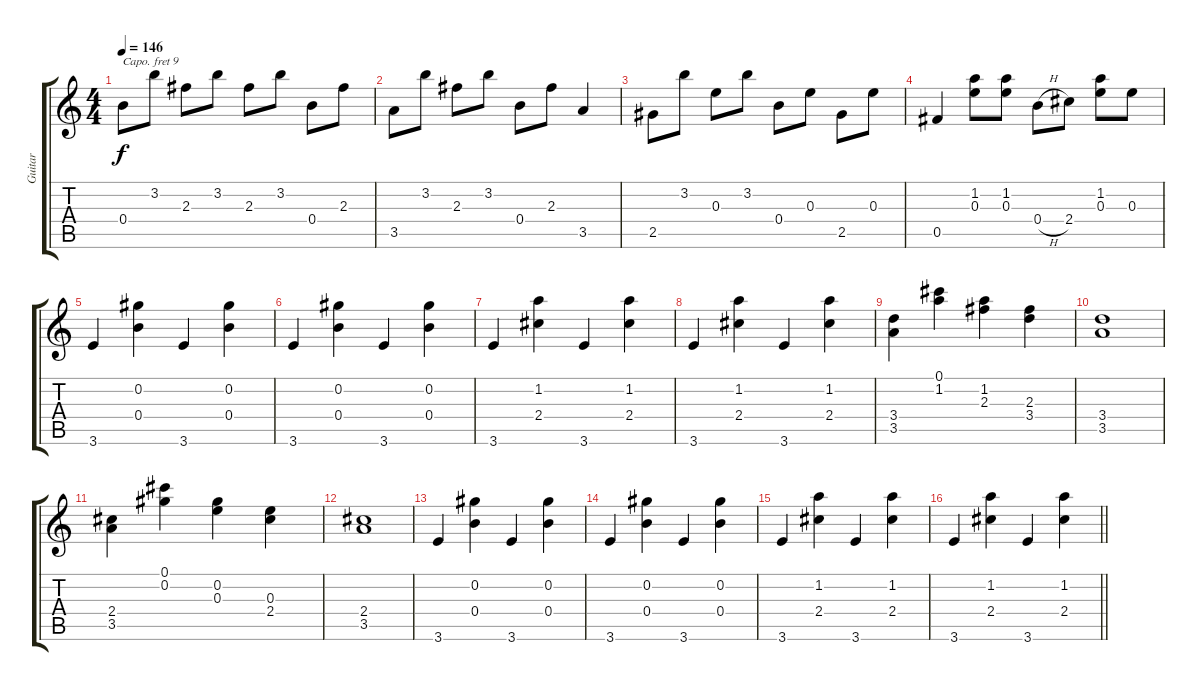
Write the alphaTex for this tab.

\track ("Guitar" "Guitar") {instrument acousticguitarsteel}
\staff {score tabs}
\capo 9
\tuning (E4 B3 G3 D3 A2 E2) {hide}
\ts (4 4)
\tempo 146
\clef g2
\ks c
0.4.8{dy f} 3.2.8 2.3.8 3.2.8 2.3.8 3.2.8 0.4.8 2.3.8 |
3.5.8 3.2.8 2.3.8 3.2.8 0.4.8 2.3.8 3.5.4 |
2.5.8 3.2.8 0.3.8 3.2.8 0.4.8 0.3.8 2.5.8 0.3.8 |
0.5.4 (1.2 0.3).8 (1.2 0.3).8 0.4{h}.8 2.4.8 (1.2 0.3).8 0.3.8 |
3.6.4 (0.2 0.4).4 3.6.4 (0.2 0.4).4 |
3.6.4 (0.2 0.4).4 3.6.4 (0.2 0.4).4 |
3.6.4 (1.2 2.4).4 3.6.4 (1.2 2.4).4 |
3.6.4 (1.2 2.4).4 3.6.4 (1.2 2.4).4 |
(3.4 3.5).4 (0.1 1.2).4 (1.2 2.3).4 (2.3 3.4).4 |
(3.4 3.5).1 |
(2.4 3.5).4 (0.1 0.2).4 (0.2 0.3).4 (0.3 2.4).4 |
(2.4 3.5).1 |
3.6.4 (0.2 0.4).4 3.6.4 (0.2 0.4).4 |
3.6.4 (0.2 0.4).4 3.6.4 (0.2 0.4).4 |
3.6.4 (1.2 2.4).4 3.6.4 (1.2 2.4).4 |
\barLineRight lightlight
3.6.4 (1.2 2.4).4 3.6.4 (1.2 2.4).4
